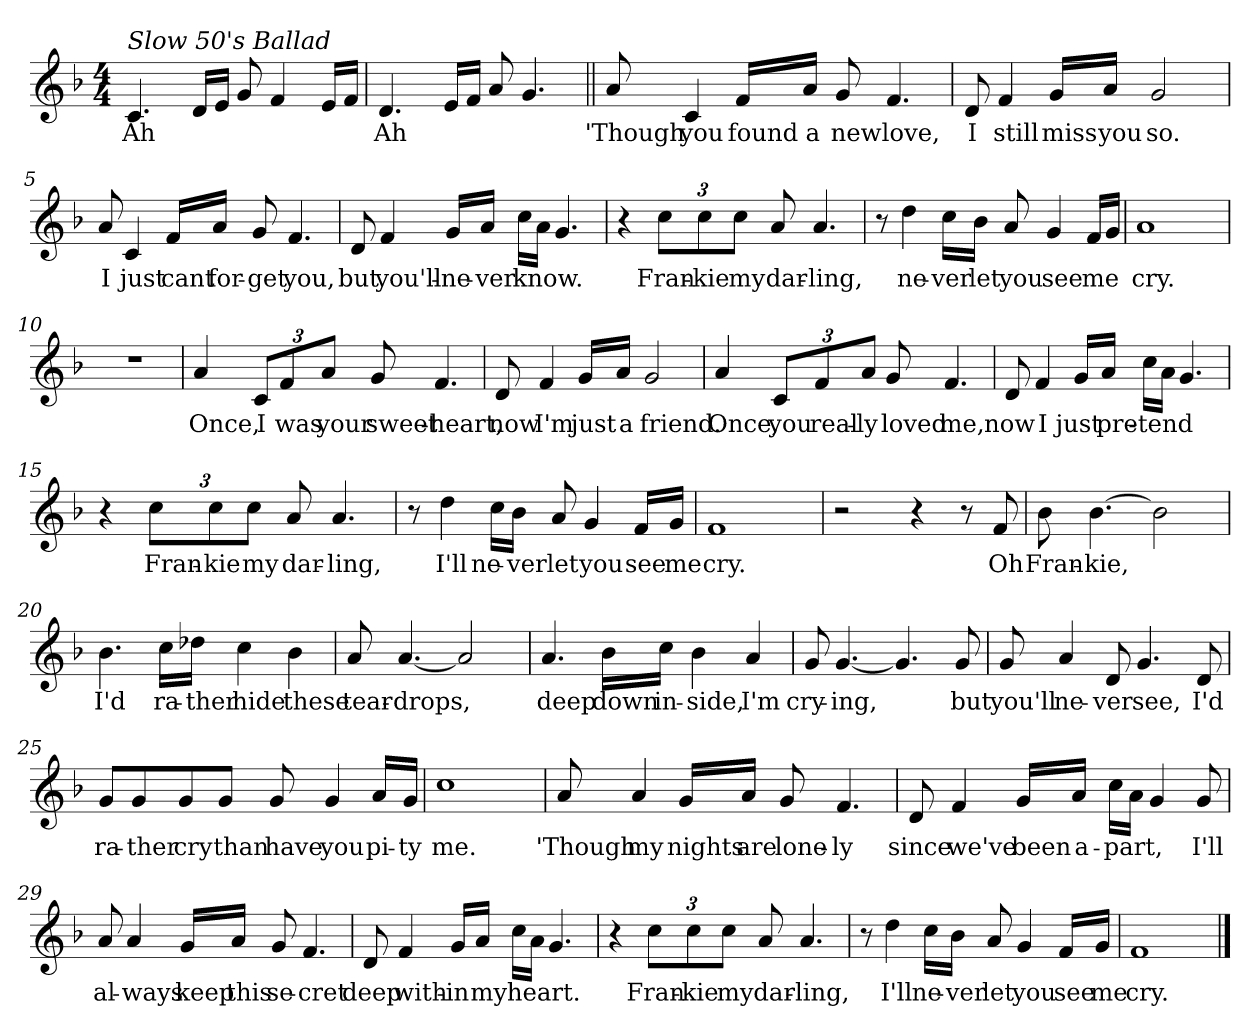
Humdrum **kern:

**kern	**text
*part1	*part1
*staff1	*staff1
*clefG2	*
*k[b-]	*
*F:	*
*M4/4	*
=1	=1
!LO:TX:a:i:t=Slow 50's Ballad	!
!	!LO:LY:b
4.c/	Ah
16d/LL	.
16e/JJ	.
8g/	.
4f/	.
16e/LL	.
16f/JJ	.
=2	=2
!	!LO:LY:b
4.d/	Ah
16e/LL	.
16f/JJ	.
8a/	.
4.g/	.
=3||	=3||
!	!LO:LY:b
8a/	'Though
!	!LO:LY:b
4c/	you
!	!LO:LY:b
16f/LL	found
!	!LO:LY:b
16a/JJ	a
!	!LO:LY:b
8g/	new
!	!LO:LY:b
4.f/	love,
=4	=4
!	!LO:LY:b
8d/	I
!	!LO:LY:b
4f/	still
!	!LO:LY:b
16g/LL	miss
!	!LO:LY:b
16a/JJ	you
!	!LO:LY:b
2g/	so.
!!LO:LB:g=z
=5	=5
!	!LO:LY:b
8a/	I
!	!LO:LY:b
4c/	just
!	!LO:LY:b
16f/LL	cant
!	!LO:LY:b
16a/JJ	for-
!	!LO:LY:b
8g/	-get
!	!LO:LY:b
4.f/	you,
=6	=6
!	!LO:LY:b
8d/	but
!	!LO:LY:b
4f/	you'll-
!	!LO:LY:b
16g/LL	-ne-
!	!LO:LY:b
16a/JJ	-ver
!	!LO:LY:b
16cc\LL	know.
16a\JJ	.
4.g/	.
=7	=7
4r	.
!	!LO:LY:b
12cc\L	Fran-
!	!LO:LY:b
12cc\	-kie
!	!LO:LY:b
12cc\J	my
!	!LO:LY:b
8a/	dar-
!	!LO:LY:b
4.a/	-ling,
=8	=8
!	!LO:LY:b
8r	I'll
!	!LO:LY:b
4dd\	ne-
!	!LO:LY:b
16cc\LL	-ver
!	!LO:LY:b
16b-\JJ	let
!	!LO:LY:b
8a/	you
!	!LO:LY:b
4g/	see
!	!LO:LY:b
16f/LL	me
16g/JJ	.
!!LO:LB:g=z
=9	=9
!	!LO:LY:b
1a	cry.
=10	=10
1r	.
=11	=11
!	!LO:LY:b
4a/	Once,
!	!LO:LY:b
12c/L	I
!	!LO:LY:b
12f/	was
!	!LO:LY:b
12a/J	your
!	!LO:LY:b
8g/	sweet-
!	!LO:LY:b
4.f/	-heart,
=12	=12
!	!LO:LY:b
8d/	now
!	!LO:LY:b
4f/	I'm
!	!LO:LY:b
16g/LL	just
!	!LO:LY:b
16a/JJ	a
!	!LO:LY:b
2g/	friend.
!!LO:LB:g=z
=13	=13
!	!LO:LY:b
4a/	Once,
!	!LO:LY:b
12c/L	you
!	!LO:LY:b
12f/	real-
!	!LO:LY:b
12a/J	-ly
!	!LO:LY:b
8g/	loved
!	!LO:LY:b
4.f/	me,
=14	=14
!	!LO:LY:b
8d/	now
!	!LO:LY:b
4f/	I
!	!LO:LY:b
16g/LL	just
!	!LO:LY:b
16a/JJ	pre-
!	!LO:LY:b
16cc\LL	-tend
16a\JJ	.
4.g/	.
=15	=15
4r	.
!	!LO:LY:b
12cc\L	Fran-
!	!LO:LY:b
12cc\	-kie
!	!LO:LY:b
12cc\J	my
!	!LO:LY:b
8a/	dar-
!	!LO:LY:b
4.a/	-ling,
=16	=16
8r	.
!	!LO:LY:b
4dd\	I'll
!	!LO:LY:b
16cc\LL	ne-
!	!LO:LY:b
16b-\JJ	-ver
!	!LO:LY:b
8a/	let
!	!LO:LY:b
4g/	you
!	!LO:LY:b
16f/LL	see
!	!LO:LY:b
16g/JJ	me
!!LO:LB:g=z
=17	=17
!	!LO:LY:b
1f	cry.
=18	=18
2r	.
4r	.
8r	.
!	!LO:LY:b
8f/	Oh
=19	=19
!	!LO:LY:b
8b-\	Fran-
!	!LO:LY:b
[4.b-\	-kie,
2b-\]	.
=20	=20
!	!LO:LY:b
4.b-\	I'd
!	!LO:LY:b
16cc\LL	ra-
!	!LO:LY:b
16dd-X\JJ	-ther
!	!LO:LY:b
4cc\	hide
!	!LO:LY:b
4b-\	these
=21	=21
!	!LO:LY:b
8a/	tear-
!	!LO:LY:b
[4.a/	-drops,
2a/]	.
!!LO:LB:g=z
=22	=22
!	!LO:LY:b
4.a/	deep
!	!LO:LY:b
16b-\LL	down
!	!LO:LY:b
16cc\JJ	in-
!	!LO:LY:b
4b-\	-side,
!	!LO:LY:b
4a/	I'm
=23	=23
!	!LO:LY:b
8g/	cry-
!	!LO:LY:b
[4.g/	-ing,
4.g/]	.
!	!LO:LY:b
8g/	but
=24	=24
!	!LO:LY:b
8g/	you'll
!	!LO:LY:b
4a/	ne-
!	!LO:LY:b
8d/	-ver
!	!LO:LY:b
4.g/	see,
!	!LO:LY:b
8d/	I'd
=25	=25
!	!LO:LY:b
8g/L	ra-
!	!LO:LY:b
8g/	-ther
!	!LO:LY:b
8g/	cry
!	!LO:LY:b
8g/J	than
!	!LO:LY:b
8g/	have
!	!LO:LY:b
4g/	you
!	!LO:LY:b
16a/LL	pi-
!	!LO:LY:b
16g/JJ	-ty
!!LO:LB:g=z
=26	=26
!	!LO:LY:b
1cc	me.
=27	=27
!	!LO:LY:b
8a/	'Though
!	!LO:LY:b
4a/	my
!	!LO:LY:b
16g/LL	nights
!	!LO:LY:b
16a/JJ	are
!	!LO:LY:b
8g/	lone-
!	!LO:LY:b
4.f/	-ly
=28	=28
!	!LO:LY:b
8d/	since
!	!LO:LY:b
4f/	we've
!	!LO:LY:b
16g/LL	been
!	!LO:LY:b
16a/JJ	a-
!	!LO:LY:b
16cc\LL	-part,
16a\JJ	.
4g/	.
!	!LO:LY:b
8g/	I'll
=29	=29
!	!LO:LY:b
8a/	al-
!	!LO:LY:b
4a/	-ways
!	!LO:LY:b
16g/LL	keep
!	!LO:LY:b
16a/JJ	this
!	!LO:LY:b
8g/	se-
!	!LO:LY:b
4.f/	-cret
!!LO:LB:g=z
=30	=30
!	!LO:LY:b
8d/	deep
!	!LO:LY:b
4f/	with-
!	!LO:LY:b
16g/LL	-in
!	!LO:LY:b
16a/JJ	my
!	!LO:LY:b
16cc\LL	heart.
16a\JJ	.
4.g/	.
=31	=31
4r	.
!	!LO:LY:b
12cc\L	Fran-
!	!LO:LY:b
12cc\	-kie
!	!LO:LY:b
12cc\J	my
!	!LO:LY:b
8a/	dar-
!	!LO:LY:b
4.a/	-ling,
=32	=32
8r	.
!	!LO:LY:b
4dd\	I'll
!	!LO:LY:b
16cc\LL	ne-
!	!LO:LY:b
16b-\JJ	-ver
!	!LO:LY:b
8a/	let
!	!LO:LY:b
4g/	you
!	!LO:LY:b
16f/LL	see
!	!LO:LY:b
16g/JJ	me
=33	=33
!	!LO:LY:b
1f	cry.
==	==
*-	*-
